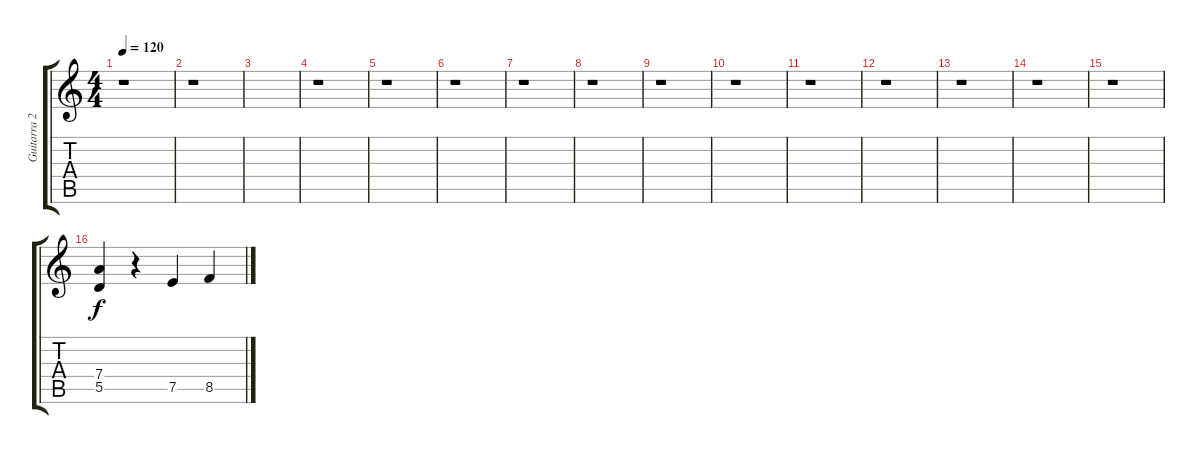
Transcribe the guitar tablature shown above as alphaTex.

\track ("Guitarra 2" "Guitarra 2") {instrument overdrivenguitar}
\staff {score tabs}
\tuning (E4 B3 G3 D3 A2 E2) {hide}
\ts (4 4)
\tempo 120
\clef g2
\ks c
r.1{dy f} |
r.1 |
|
r.1 |
r.1 |
r.1 |
r.1 |
r.1 |
r.1 |
r.1 |
r.1 |
r.1 |
r.1 |
r.1 |
r.1 |
(7.4 5.5).4 r.4 7.5.4 8.5.4
